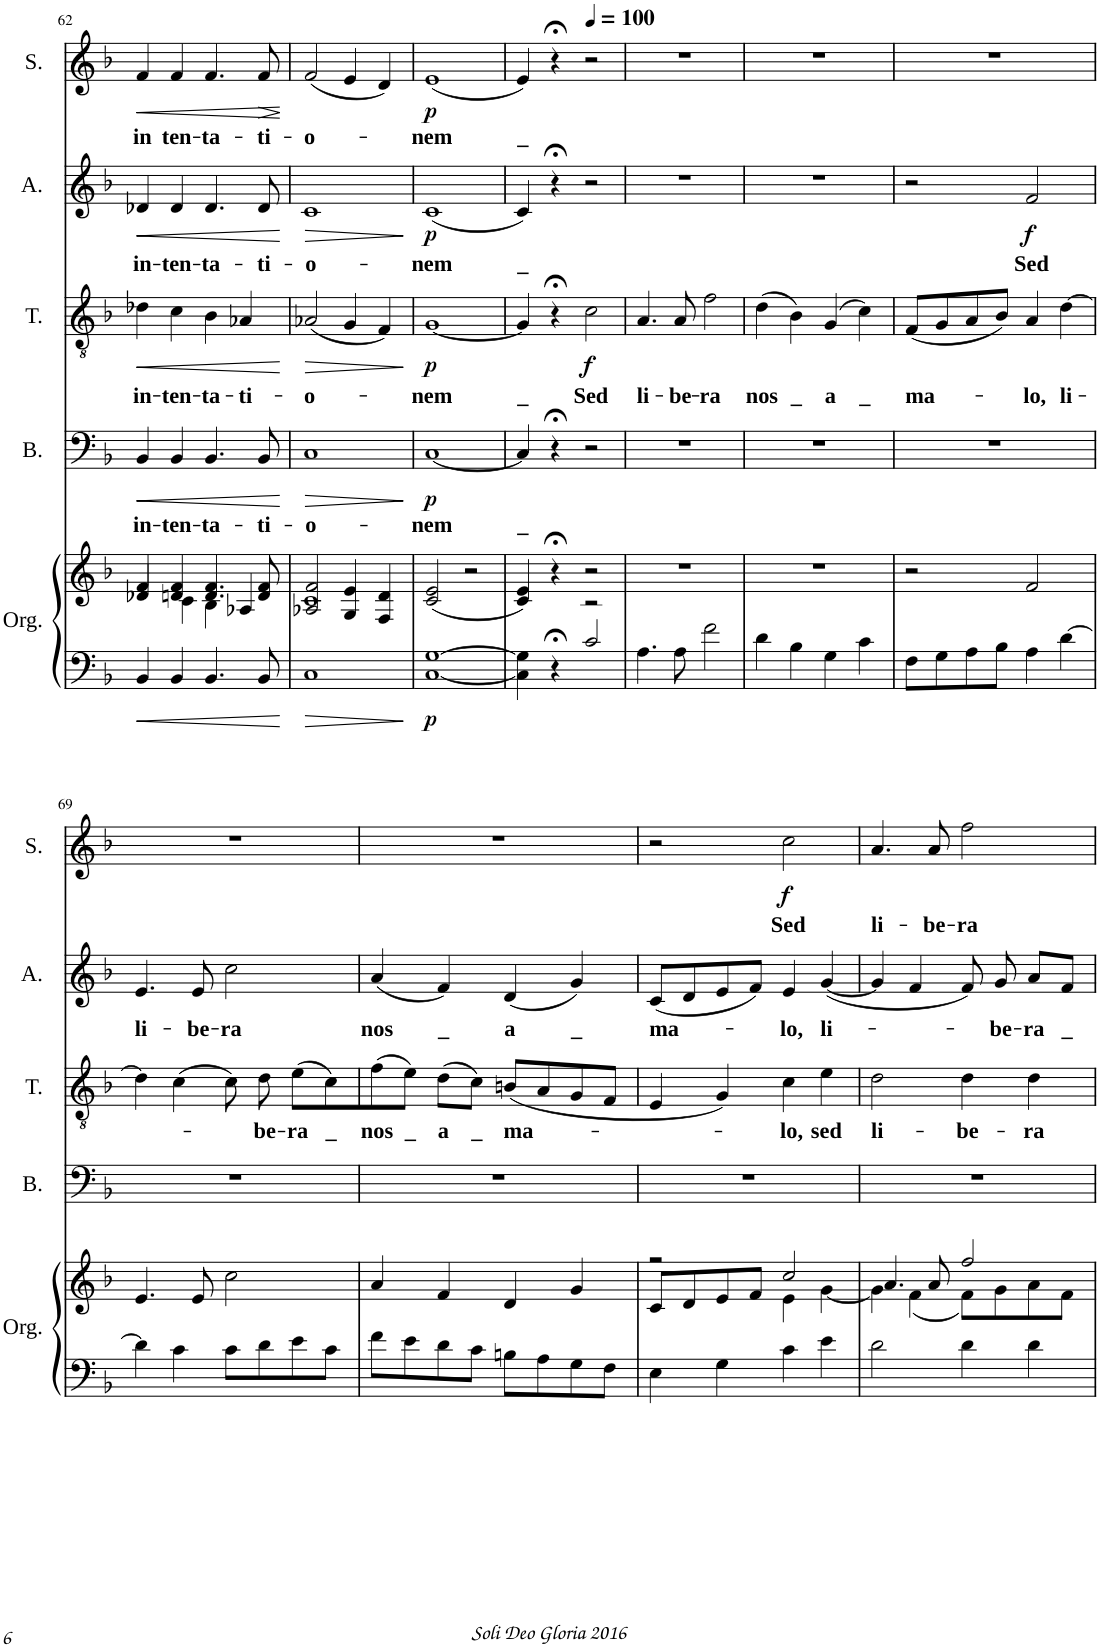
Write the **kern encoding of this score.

**kern	**kern	**dynam	**kern	**text	**dynam	**kern	**text	**dynam	**kern	**text	**dynam	**kern	**text	**dynam
*part5	*part5	*part5	*part4	*part4	*part4	*part3	*part3	*part3	*part2	*part2	*part2	*part1	*part1	*part1
*staff6	*staff5	*staff5/6	*staff4	*staff4	*staff4	*staff3	*staff3	*staff3	*staff2	*staff2	*staff2	*staff1	*staff1	*staff1
*I"Orgue	*	*	*I"Bass	*	*	*I"Tenor	*	*	*I"Alto	*	*	*I"Soprano	*	*
*I'Org.	*	*	*I'B.	*	*	*I'T.	*	*	*I'A.	*	*	*I'S.	*	*
!!LO:PB:g=z
*clefF4	*clefG2	*	*clefF4	*	*	*clefGv2	*	*	*clefG2	*	*	*clefG2	*	*
*k[b-]	*k[b-]	*	*k[b-]	*	*	*k[b-]	*	*	*k[b-]	*	*	*k[b-]	*	*
*M4/4	*M4/4	*	*M4/4	*	*	*M4/4	*	*	*M4/4	*	*	*M4/4	*	*
=62	=62	=62	=62	=62	=62	=62	=62	=62	=62	=62	=62	=62	=62	=62
*	*^	*	*	*	*	*	*	*	*	*	*	*	*	*
!	!	!	!	!	!LO:LY:b	!LO:HP:b	!	!LO:LY:b	!LO:HP:b	!	!LO:LY:b	!LO:HP:b	!	!LO:LY:b	!LO:HP:b
4BB-/	4f/	4d-X/	.	4BB-/	in-	<	4d-X\	in-	<	4d-X/	in-	<	4f/	in	<
!	!	!	!	!	!LO:LY:b	!	!	!LO:LY:b	!	!	!LO:LY:b	!	!	!LO:LY:b	!
4BB-/	4dn/ 4f/	4c\	.	4BB-/	-ten-	.	4c\	-ten-	.	4d-/	-ten-	.	4f/	ten-	.
!	!	!	!	!	!LO:LY:b	!	!	!LO:LY:b	!	!	!LO:LY:b	!	!	!LO:LY:b	!
4.BB-/	4.d/ 4.f/	4B-\	.	4.BB-/	-ta-	.	4B-\	-ta-	.	4.d-/	-ta-	.	4.f/	-ta-	.
!	!	!	!	!	!	!	!	!LO:LY:b	!	!	!	!	!	!	!
.	.	4A-X/	.	.	.	.	4A-X/	-ti-	.	.	.	.	.	.	.
!	!	!	!	!	!LO:LY:b	!	!	!	!	!	!LO:LY:b	!	!	!LO:LY:b	!LO:HP:b
8BB-/	8d/ 8f/	.	.	8BB-/	-ti-	.	.	.	.	8d-/	-ti-	.	8f/	-ti-	>
*	*v	*v	*	*	*	*	*	*	*	*	*	*	*	*	*
.	.	.	.	.	[	.	.	[	.	.	[	.	.	[ ]
=63	=63	=63	=63	=63	=63	=63	=63	=63	=63	=63	=63	=63	=63	=63
*	*^	*	*	*	*	*	*	*	*	*	*	*	*	*
!	!	!	!	!	!LO:LY:b	!LO:HP:b	!	!LO:LY:b	!LO:HP:b	!	!LO:LY:b	!LO:HP:b	!	!LO:LY:b	!
1C	2A-X/ 2f/	1c	.	1C	-o-	>	(2A-X/	-o-	>	1c	-o-	>	(2f/	-o-	.
.	4G/ 4e/	.	.	.	.	.	4G/	.	.	.	.	.	4e/	.	.
.	4F/ 4d/	.	.	.	.	.	4F/)	.	.	.	.	.	4d/)	.	.
*	*v	*v	*	*	*	*	*	*	*	*	*	*	*	*	*
.	.	.	.	.	]	.	.	]	.	.	]	.	.	.
=64	=64	=64	=64	=64	=64	=64	=64	=64	=64	=64	=64	=64	=64	=64
!	!	!LO:DY:b=2	!	!LO:LY:b	!LO:DY:b	!	!LO:LY:b	!LO:DY:b	!	!LO:LY:b	!LO:DY:b	!	!LO:LY:b	!LO:DY:b
[1C [1G	(2c/ 2e/	p	[1C	-nem	p	[1G	-nem	p	(1c	-nem	p	(1e	-nem	p
.	2r	.	.	.	.	.	.	.	.	.	.	.	.	.
=65	=65	=65	=65	=65	=65	=65	=65	=65	=65	=65	=65	=65	=65	=65
*^	*	*	*	*	*	*	*	*	*	*	*	*	*	*
!	!	!	!	!	!LO:LY:b	!	!	!LO:LY:b	!	!	!LO:LY:b	!	!	!LO:LY:b	!
4C\] 4G\]	2ryy	4c/ 4e/)	.	4C/]	_	.	4G/]	_	.	4c/)	_	.	4e/)	_	.
4r;<	.	4r;<	.	4r;<	.	.	4r;<	.	.	4r;<	.	.	4r;<	.	.
*	*	*	*	*	*	*	*	*	*	*	*	*	*MM100	*	*
!	!	!	!	!	!	!	!	!LO:LY:b	!LO:DY:b	!	!	!	!	!	!
2r	2c/	2r	.	2r	.	.	2c\	Sed	f	2r	.	.	2r	.	.
=66	=66	=66	=66	=66	=66	=66	=66	=66	=66	=66	=66	=66	=66	=66	=66
!	!	!	!	!	!	!	!	!LO:LY:b	!	!	!	!	!	!	!
*v	*v	*	*	*	*	*	*	*	*	*	*	*	*	*	*
4.A\	1r	.	1r	.	.	4.A/	li-	.	1r	.	.	1r	.	.
!	!	!	!	!	!	!	!LO:LY:b	!	!	!	!	!	!	!
8A\	.	.	.	.	.	8A/	-be-	.	.	.	.	.	.	.
!	!	!	!	!	!	!	!LO:LY:b	!	!	!	!	!	!	!
2f\	.	.	.	.	.	2f\	-ra	.	.	.	.	.	.	.
=67	=67	=67	=67	=67	=67	=67	=67	=67	=67	=67	=67	=67	=67	=67
!	!	!	!	!	!	!	!LO:LY:b	!	!	!	!	!	!	!
4d\	1r	.	1r	.	.	(4d\	nos	.	1r	.	.	1r	.	.
!	!	!	!	!	!	!	!LO:LY:b	!	!	!	!	!	!	!
4B-\	.	.	.	.	.	4B-\)	_	.	.	.	.	.	.	.
!	!	!	!	!	!	!	!LO:LY:b	!	!	!	!	!	!	!
4G\	.	.	.	.	.	(4G/	a	.	.	.	.	.	.	.
!	!	!	!	!	!	!	!LO:LY:b	!	!	!	!	!	!	!
4c\	.	.	.	.	.	4c\)	_	.	.	.	.	.	.	.
=68	=68	=68	=68	=68	=68	=68	=68	=68	=68	=68	=68	=68	=68	=68
!	!	!	!	!	!	!	!LO:LY:b	!	!	!	!	!	!	!
8F\L	2r	.	1r	.	.	(8F/L	ma-	.	2r	.	.	1r	.	.
8G\	.	.	.	.	.	8G/	.	.	.	.	.	.	.	.
8A\	.	.	.	.	.	8A/	.	.	.	.	.	.	.	.
8B-\J	.	.	.	.	.	8B-/J)	.	.	.	.	.	.	.	.
!	!	!	!	!	!	!	!LO:LY:b	!	!	!LO:LY:b	!LO:DY:b	!	!	!
4A\	2f/	.	.	.	.	4A/	lo,	.	2f/	Sed	f	.	.	.
!	!	!	!	!	!	!	!LO:LY:b	!	!	!	!	!	!	!
[4d\	.	.	.	.	.	[4d\	li-	.	.	.	.	.	.	.
!!LO:LB:g=z
=69	=69	=69	=69	=69	=69	=69	=69	=69	=69	=69	=69	=69	=69	=69
!	!	!	!	!	!	!	!	!	!	!LO:LY:b	!	!	!	!
4d\]	4.e/	.	1r	.	.	4d\]	.	.	4.e/	li-	.	1r	.	.
4c\	.	.	.	.	.	(4c\	.	.	.	.	.	.	.	.
!	!	!	!	!	!	!	!	!	!	!LO:LY:b	!	!	!	!
.	8e/	.	.	.	.	.	.	.	8e/	-be-	.	.	.	.
!	!	!	!	!	!	!	!	!	!	!LO:LY:b	!	!	!	!
8c\L	2cc\	.	.	.	.	8c\)	.	.	2cc\	-ra	.	.	.	.
!	!	!	!	!	!	!	!LO:LY:b	!	!	!	!	!	!	!
8d\	.	.	.	.	.	8d\	-be-	.	.	.	.	.	.	.
!	!	!	!	!	!	!	!LO:LY:b	!	!	!	!	!	!	!
8e\	.	.	.	.	.	(8e\L	-ra	.	.	.	.	.	.	.
!	!	!	!	!	!	!	!LO:LY:b	!	!	!	!	!	!	!
8c\J	.	.	.	.	.	8c\)	_	.	.	.	.	.	.	.
=70	=70	=70	=70	=70	=70	=70	=70	=70	=70	=70	=70	=70	=70	=70
!	!	!	!	!	!	!	!LO:LY:b	!	!	!LO:LY:b	!	!	!	!
8f\L	4a/	.	1r	.	.	(8f\	nos	.	(4a/	nos	.	1r	.	.
!	!	!	!	!	!	!	!LO:LY:b	!	!	!	!	!	!	!
8e\	.	.	.	.	.	8e\J)	_	.	.	.	.	.	.	.
!	!	!	!	!	!	!	!LO:LY:b	!	!	!LO:LY:b	!	!	!	!
8d\	4f/	.	.	.	.	(8d\L	a	.	4f/)	_	.	.	.	.
!	!	!	!	!	!	!	!LO:LY:b	!	!	!	!	!	!	!
8c\J	.	.	.	.	.	8c\J)	_	.	.	.	.	.	.	.
!	!	!	!	!	!	!	!LO:LY:b	!	!	!LO:LY:b	!	!	!	!
8Bn\L	4d/	.	.	.	.	(8Bn/L	ma-	.	(4d/	a	.	.	.	.
8A\	.	.	.	.	.	8A/	.	.	.	.	.	.	.	.
!	!	!	!	!	!	!	!	!	!	!LO:LY:b	!	!	!	!
8G\	4g/	.	.	.	.	8G/	.	.	4g/)	_	.	.	.	.
8F\J	.	.	.	.	.	8F/J	.	.	.	.	.	.	.	.
=71	=71	=71	=71	=71	=71	=71	=71	=71	=71	=71	=71	=71	=71	=71
*	*^	*	*	*	*	*	*	*	*	*	*	*	*	*
!	!	!	!	!	!	!	!	!	!	!	!LO:LY:b	!	!	!	!
4E\	2r	8c/L	.	1r	.	.	4E/	.	.	(8c/L	ma-	.	2r	.	.
.	.	8d/	.	.	.	.	.	.	.	8d/	.	.	.	.	.
4G\	.	8e/	.	.	.	.	4G/)	.	.	8e/	.	.	.	.	.
.	.	8f/J	.	.	.	.	.	.	.	8f/J)	.	.	.	.	.
!	!	!	!	!	!	!	!	!LO:LY:b	!	!	!LO:LY:b	!	!	!LO:LY:b	!LO:DY:b
4c\	2cc/	4e\	.	.	.	.	4c\	-lo,	.	4e/	-lo,	.	2cc\	Sed	f
!	!	!	!	!	!	!	!	!LO:LY:b	!	!	!LO:LY:b	!	!	!	!
4e\	.	[4g\	.	.	.	.	4e\	sed	.	([4g/	li-	.	.	.	.
=72	=72	=72	=72	=72	=72	=72	=72	=72	=72	=72	=72	=72	=72	=72	=72
!	!	!	!	!	!	!	!	!LO:LY:b	!	!	!	!	!	!LO:LY:b	!
2d\	4.a/	4g\]	.	1r	.	.	2d\	li-	.	4g/]	.	.	4.a/	li-	.
.	.	(4f\	.	.	.	.	.	.	.	4f/	.	.	.	.	.
!	!	!	!	!	!	!	!	!	!	!	!	!	!	!LO:LY:b	!
.	8a/	.	.	.	.	.	.	.	.	.	.	.	8a/	-be-	.
!	!	!	!	!	!	!	!	!LO:LY:b	!	!	!	!	!	!LO:LY:b	!
4d\	2ff/	8f\L)	.	.	.	.	4d\	-be-	.	8f/)	.	.	2ff\	-ra	.
!	!	!	!	!	!	!	!	!	!	!	!LO:LY:b	!	!	!	!
.	.	8g\	.	.	.	.	.	.	.	8g/	-be-	.	.	.	.
!	!	!	!	!	!	!	!	!LO:LY:b	!	!	!LO:LY:b	!	!	!	!
4d\	.	8a\	.	.	.	.	4d\	-ra	.	8a/L	-ra	.	.	.	.
!	!	!	!	!	!	!	!	!	!	!	!LO:LY:b	!	!	!	!
.	.	8f\J	.	.	.	.	.	.	.	8f/J	_	.	.	.	.
*	*v	*v	*	*	*	*	*	*	*	*	*	*	*	*	*
=	=	=	=	=	=	=	=	=	=	=	=	=	=	=
*-	*-	*-	*-	*-	*-	*-	*-	*-	*-	*-	*-	*-	*-	*-
